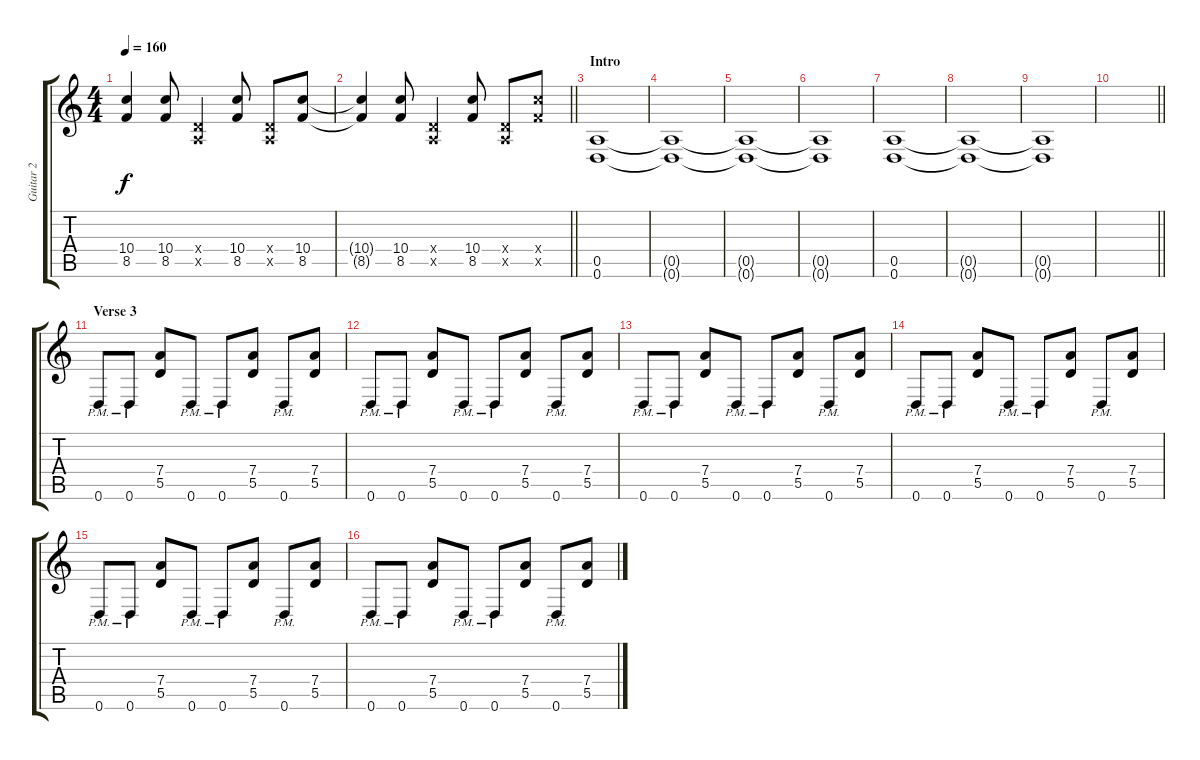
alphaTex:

\track ("Guitar 2" "Guitar 2") {instrument distortionguitar}
\staff {score tabs}
\tuning (E4 B3 G3 D3 A2 D2) {hide}
\ts (4 4)
\tempo 160
\clef g2
\ks c
(10.4{t} 8.5{t}).4{dy f} (10.4 8.5).8 (0.4{x} 0.5{x}).4 (10.4 8.5).8 (0.4{x} 0.5{x}).8 (10.4 8.5).8 |
\barLineRight lightlight
(10.4{t} 8.5{t}).4 (10.4 8.5).8 (0.4{x} 0.5{x}).4 (10.4 8.5).8 (0.4{x} 0.5{x}).8 (10.4{x} 8.5{x}).8 |
\section ("" "Intro")
(0.5 0.6).1 |
(0.5{t} 0.6{t}).1 |
(0.5{t} 0.6{t}).1 |
(0.5{t} 0.6{t}).1 |
(0.5 0.6).1 |
(0.5{t} 0.6{t}).1 |
(0.5{t} 0.6{t}).1 |
\barLineRight lightlight
|
\section ("" "Verse 3")
0.6{pm}.8 0.6{pm}.8 (7.4 5.5).8 0.6{pm}.8 0.6{pm}.8 (7.4 5.5).8 0.6{pm}.8 (7.4 5.5).8 |
0.6{pm}.8 0.6{pm}.8 (7.4 5.5).8 0.6{pm}.8 0.6{pm}.8 (7.4 5.5).8 0.6{pm}.8 (7.4 5.5).8 |
0.6{pm}.8 0.6{pm}.8 (7.4 5.5).8 0.6{pm}.8 0.6{pm}.8 (7.4 5.5).8 0.6{pm}.8 (7.4 5.5).8 |
0.6{pm}.8 0.6{pm}.8 (7.4 5.5).8 0.6{pm}.8 0.6{pm}.8 (7.4 5.5).8 0.6{pm}.8 (7.4 5.5).8 |
0.6{pm}.8 0.6{pm}.8 (7.4 5.5).8 0.6{pm}.8 0.6{pm}.8 (7.4 5.5).8 0.6{pm}.8 (7.4 5.5).8 |
0.6{pm}.8 0.6{pm}.8 (7.4 5.5).8 0.6{pm}.8 0.6{pm}.8 (7.4 5.5).8 0.6{pm}.8 (7.4 5.5).8
